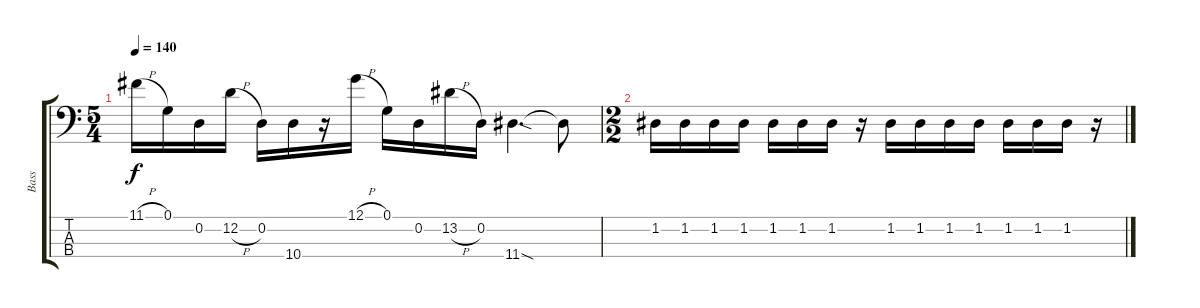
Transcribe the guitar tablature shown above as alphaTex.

\track ("Bass" "Bass") {instrument electricbassfinger}
\staff {score tabs}
\tuning (G2 D2 A1 E1) {hide}
\ts (5 4)
\tempo 140
\clef f4
\ks c
11.1{h}.16{dy f} 0.1.16 0.2.16 12.2{h}.16 0.2.16 10.4.16 r.16 12.1{h}.16 0.1.16 0.2.16 13.2{h}.16 0.2.16 11.4{sod}.4{d} 11.4{t}.8 |
\ts (2 2)
1.2.16 1.2.16 1.2.16 1.2.16 1.2.16 1.2.16 1.2.16 r.16 1.2.16 1.2.16 1.2.16 1.2.16 1.2.16 1.2.16 1.2.16 r.16
